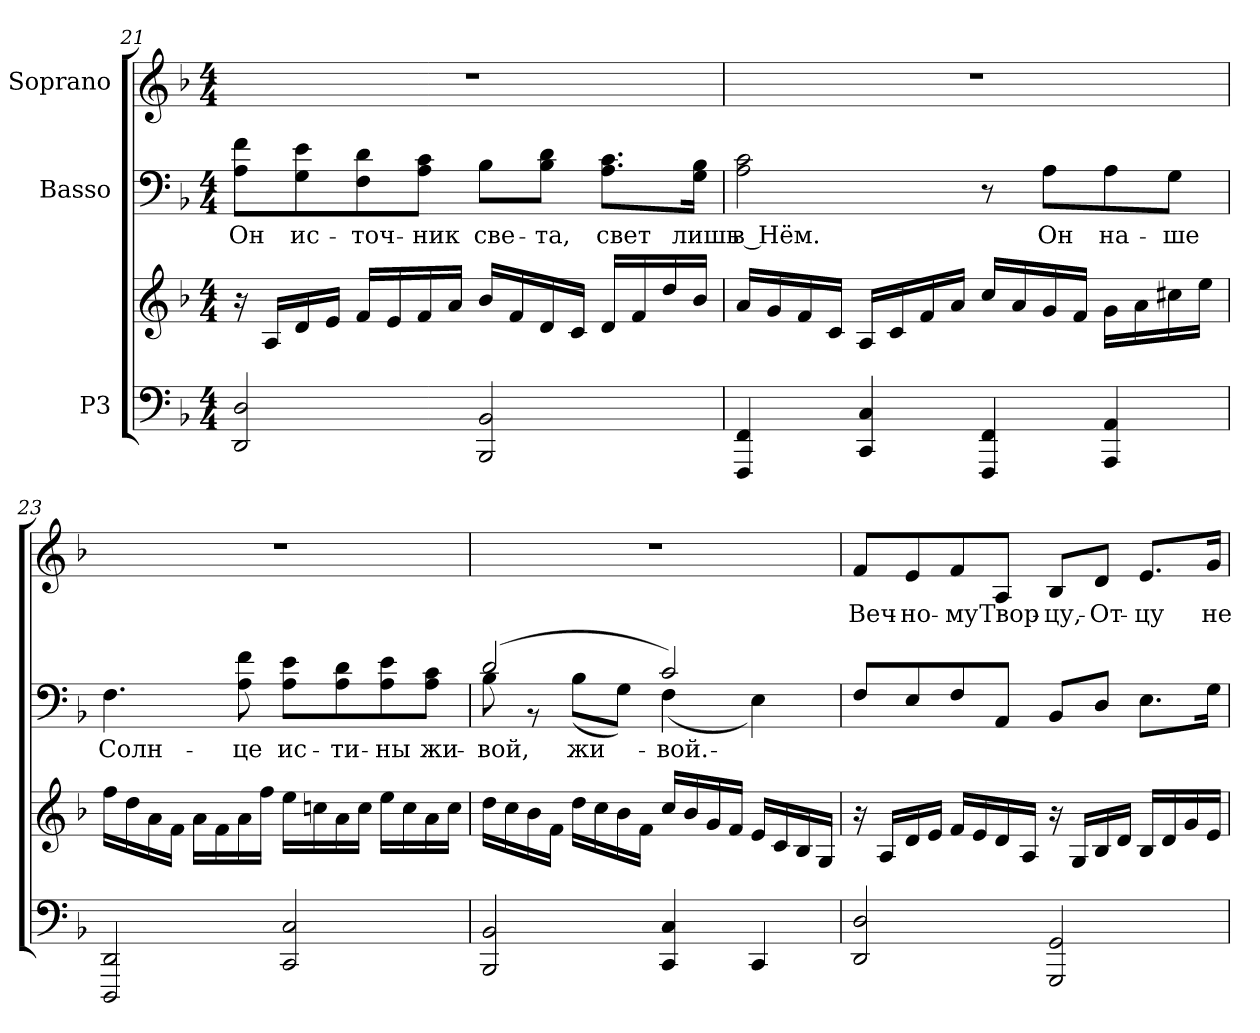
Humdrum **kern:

**kern	**kern	**kern	**text	**kern	**text
*part3	*part3	*part2	*part2	*part1	*part1
*staff4	*staff3	*staff2	*staff2	*staff1	*staff1
*I"P3	*	*I"Basso	*	*I"Soprano	*
!!LO:LB:g=z
*clefF4	*clefG2	*clefF4	*	*clefG2	*
*k[b-]	*k[b-]	*k[b-]	*	*k[b-]	*
*d:	*d:	*d:	*	*d:	*
*M4/4	*M4/4	*M4/4	*	*M4/4	*
=21	=21	=21	=21	=21	=21
!	!	!	!LO:LY:a:color=#000000	!	!
2DDi/ 2Di	16r	8Ai\ 8fiL	Он	1r	.
.	16Ai/LL	.	.	.	.
!	!	!	!LO:LY:a:color=#000000	!	!
.	16di/	8Gi\ 8ei	ис-	.	.
.	16ei/JJ	.	.	.	.
!	!	!	!LO:LY:a:color=#000000	!	!
.	16fi/LL	8Fi\ 8di	-точ-	.	.
.	16ei/	.	.	.	.
!	!	!	!LO:LY:a:color=#000000	!	!
.	16fi/	8Ai\ 8ciJ	-ник	.	.
.	16ai/JJ	.	.	.	.
!	!	!	!LO:LY:a:color=#000000	!	!
2BBB-i/ 2BB-i	16b-i/LL	8B-i\L	све-	.	.
.	16fi/	.	.	.	.
!	!	!	!LO:LY:a:color=#000000	!	!
.	16di/	8B-i\ 8diJ	-та,	.	.
.	16ci/JJ	.	.	.	.
!	!	!	!LO:LY:a:color=#000000	!	!
.	16di/LL	8.Ai\ 8.ciL	свет	.	.
.	16fi/	.	.	.	.
.	16ddi/	.	.	.	.
!	!	!	!LO:LY:a:color=#000000	!	!
.	16b-i/JJ	16Gi\ 16B-iJk	лишь	.	.
=22	=22	=22	=22	=22	=22
!	!	!	!LO:LY:a:color=#000000	!	!
4FFFi/ 4FFi	16ai/LL	2Ai\ 2ci	в Нём.	1r	.
.	16gi/	.	.	.	.
.	16fi/	.	.	.	.
.	16ci/JJ	.	.	.	.
4CCi/ 4Ci	16Ai/LL	.	.	.	.
.	16ci/	.	.	.	.
.	16fi/	.	.	.	.
.	16ai/JJ	.	.	.	.
4FFFi/ 4FFi	16cci/LL	8r	.	.	.
.	16ai/	.	.	.	.
!	!	!	!LO:LY:a:color=#000000	!	!
.	16gi/	8Ai\L	Он	.	.
.	16fi/JJ	.	.	.	.
!	!	!	!LO:LY:a:color=#000000	!	!
4AAAi/ 4AAi	16gi\LL	8Ai\	на-	.	.
.	16ai\	.	.	.	.
!	!	!	!LO:LY:a:color=#000000	!	!
.	16cc#Xi\	8Gi\J	-ше	.	.
.	16eei\JJ	.	.	.	.
=23	=23	=23	=23	=23	=23
!	!	!	!LO:LY:a:color=#000000	!	!
2DDDi/ 2DDi	16ffi\LL	4.Fi\	Солн-	1r	.
.	16ddi\	.	.	.	.
.	16ai\	.	.	.	.
.	16fi\JJ	.	.	.	.
.	16ai\LL	.	.	.	.
.	16fi\	.	.	.	.
!	!	!	!LO:LY:a:color=#000000	!	!
.	16ai\	8Ai\ 8fi	-це	.	.
.	16ffi\JJ	.	.	.	.
!	!	!	!LO:LY:a:color=#000000	!	!
2CCi/ 2Ci	16eei\LL	8Ai\ 8eiL	ис-	.	.
.	16ccni\	.	.	.	.
!	!	!	!LO:LY:a:color=#000000	!	!
.	16ai\	8Ai\ 8di	-ти-	.	.
.	16cci\JJ	.	.	.	.
!	!	!	!LO:LY:a:color=#000000	!	!
.	16eei\LL	8Ai\ 8ei	-ны	.	.
.	16cci\	.	.	.	.
!	!	!	!LO:LY:a:color=#000000	!	!
.	16ai\	8Ai\ 8ciJ	жи-	.	.
.	16cci\JJ	.	.	.	.
!!LO:PB:g=z
=24	=24	=24	=24	=24	=24
!	!	!	!LO:LY:a:color=#000000	!	!
*	*	*^	*	*	*
!	!	!	!	!LO:LY:b:color=#000000	!	!
2BBB-i/ 2BB-i	16ddi\LL	(2di/	8B-i\	вой,	1r	.
.	16cci\	.	.	.	.	.
.	16b-i\	.	8r	.	.	.
.	16fi\JJ	.	.	.	.	.
!	!	!	!	!LO:LY:b:color=#000000	!	!
.	16ddi\LL	.	(8B-i\L	жи-	.	.
.	16cci\	.	.	.	.	.
.	16b-i\	.	8Gi\J)	.	.	.
.	16fi\JJ	.	.	.	.	.
!	!	!	!	!LO:LY:b:color=#000000	!	!
4CCi/ 4Ci	16cci/LL	2ci/)	(4Fi\	-вой.	.	.
.	16b-i/	.	.	.	.	.
.	16gi/	.	.	.	.	.
.	16fi/JJ	.	.	.	.	.
4CCi/	16ei/LL	.	4Ei\)	.	.	.
.	16ci/	.	.	.	.	.
.	16B-i/	.	.	.	.	.
.	16Gi/JJ	.	.	.	.	.
*	*	*v	*v	*	*	*
=25	=25	=25	=25	=25	=25
!	!	!	!	!	!LO:LY:b:color=#000000
2DDi/ 2Di	16r	8Fi/L	.	8fi/L	Веч-
.	16Ai/LL	.	.	.	.
!	!	!	!	!	!LO:LY:b:color=#000000
.	16di/	8Ei/	.	8ei/	-но-
.	16ei/JJ	.	.	.	.
!	!	!	!	!	!LO:LY:b:color=#000000
.	16fi/LL	8Fi/	.	8fi/	-му
.	16ei/	.	.	.	.
!	!	!	!	!	!LO:LY:b:color=#000000
.	16di/	8AAi/J	.	8Ai/J	Твор-
.	16Ai/JJ	.	.	.	.
!	!	!	!	!	!LO:LY:b:color=#000000
2GGGi/ 2GGi	16r	8BB-i/L	.	8B-i/L	-цу,-
.	16Gi/LL	.	.	.	.
!	!	!	!	!	!LO:LY:b:color=#000000
.	16B-i/	8Di/J	.	8di/J	-От-
.	16di/JJ	.	.	.	.
!	!	!	!	!	!LO:LY:b:color=#000000
.	16B-i/LL	8.Ei\L	.	8.ei/L	-цу
.	16di/	.	.	.	.
.	16gi/	.	.	.	.
!	!	!	!	!	!LO:LY:b:color=#000000
.	16ei/JJ	16Gi\Jk	.	16gi/Jk	не-
=	=	=	=	=	=
*-	*-	*-	*-	*-	*-
